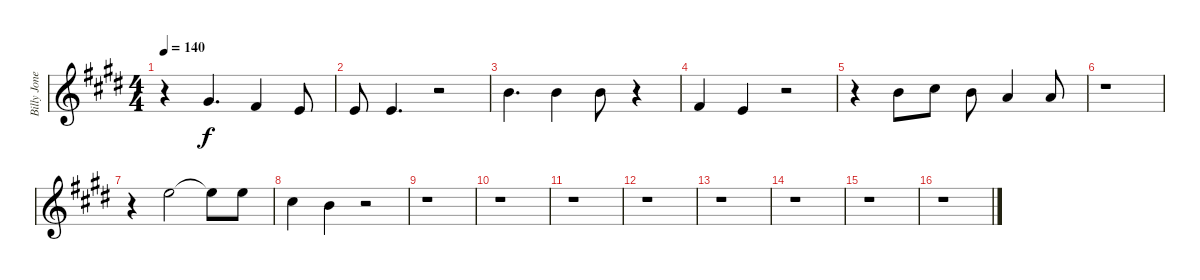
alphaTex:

\track ("Billy Jones Vocals" "Billy Jone") {instrument flute}
\staff {score}
\tuning (E4 B3 G3 D3 A2 E2) {hide}
\ts (4 4)
\tempo 140
\clef g2
\ks e
r.4{dy f} 9.2.4{d} 7.2.4 9.3.8 |
9.3.8 9.3.4{d} r.2 |
7.1.4{d} 7.1.4 7.1.8 r.4 |
7.2.4 9.3.4 r.2 |
r.4 7.1.8 9.1.8 7.1.8 10.2.4 10.2.8 |
r.1 |
r.4 12.1.2 12.1{t}.8 12.1.8 |
9.1.4 12.2.4 r.2 |
r.1 |
r.1 |
r.1 |
r.1 |
r.1 |
r.1 |
r.1 |
r.1
